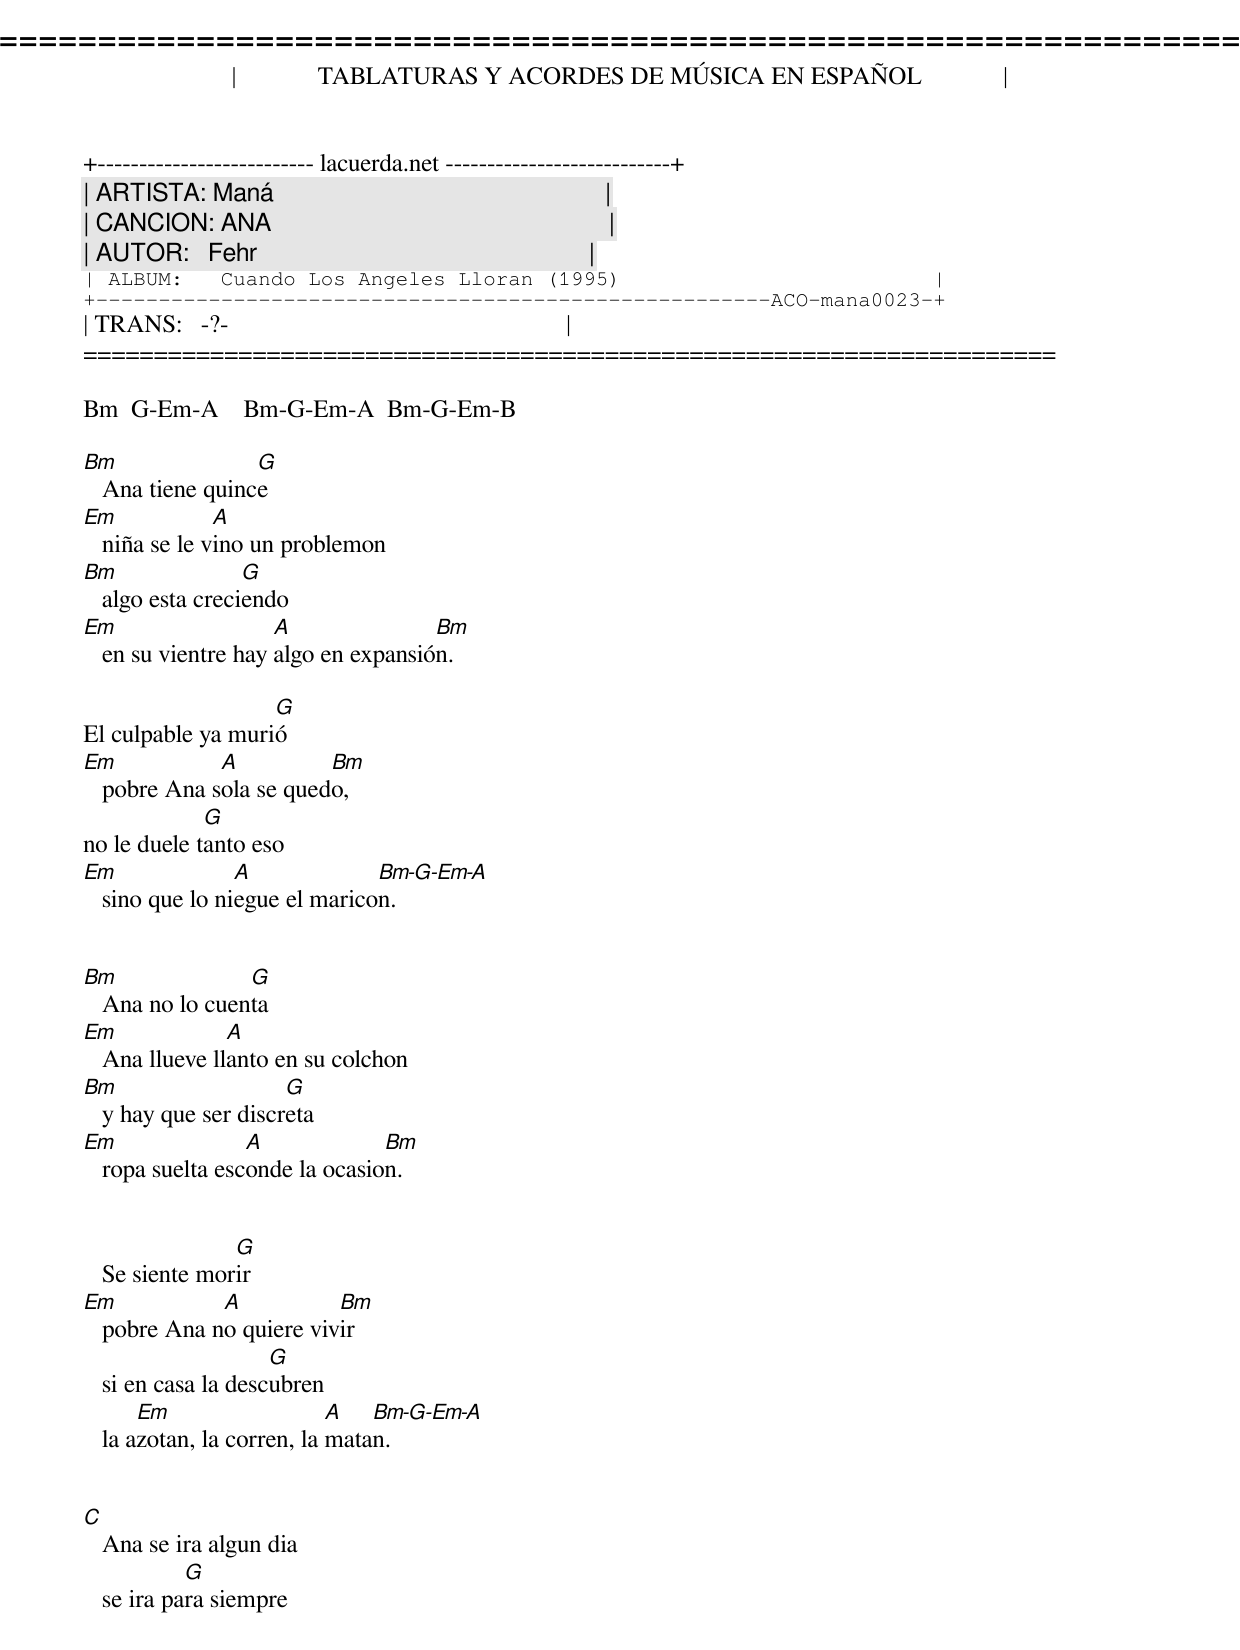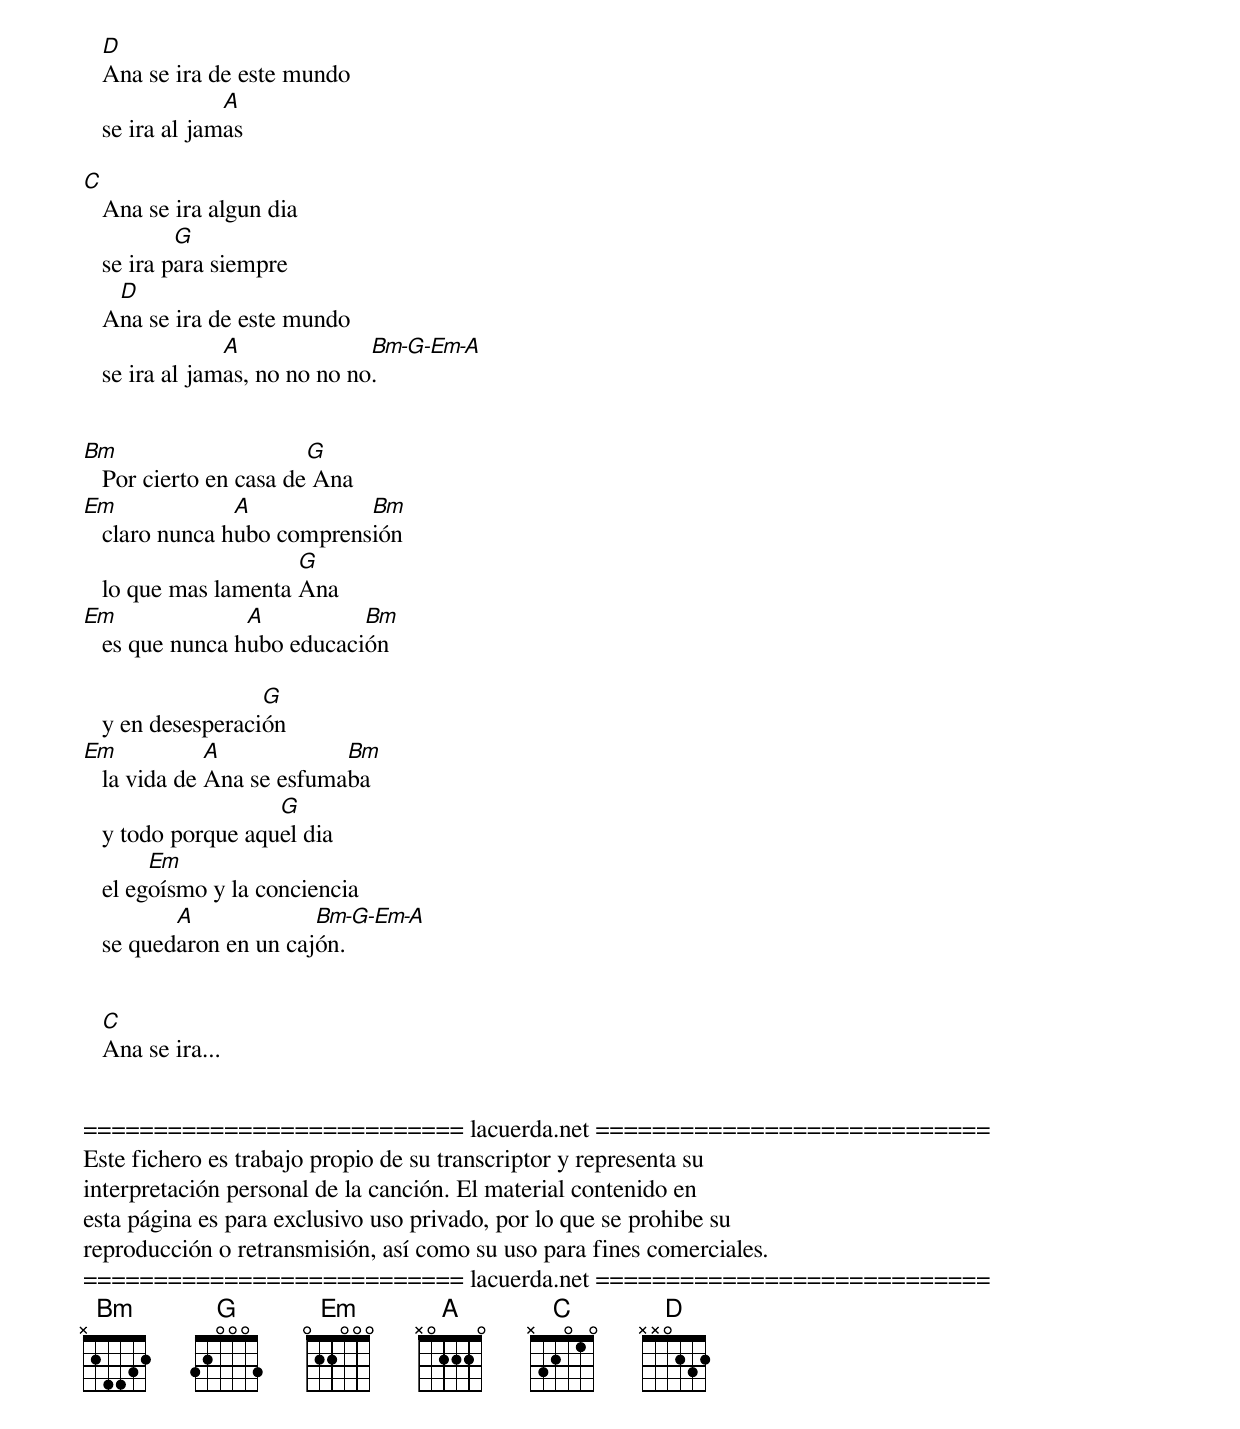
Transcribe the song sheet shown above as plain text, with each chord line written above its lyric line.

=====================================================================
|             TABLATURAS Y ACORDES DE MÚSICA EN ESPAÑOL             |
+-------------------------- lacuerda.net ---------------------------+
| ARTISTA: Maná                                                     |
| CANCION: ANA                                                      |
| AUTOR:   Fehr                                                     |
| ALBUM:   Cuando Los Angeles Lloran (1995)                         |
+------------------------------------------------------ACO-mana0023-+
| TRANS:   -?-                                                      |
=====================================================================

Bm  G-Em-A    Bm-G-Em-A  Bm-G-Em-B

Bm                G
   Ana tiene quince
Em             A
   niña se le vino un problemon
Bm                G
   algo esta creciendo
Em                   A               Bm
   en su vientre hay algo en expansión.

                   G
El culpable ya murió
Em            A          Bm
   pobre Ana sola se quedo,
             G
no le duele tanto eso
Em               A             Bm-G-Em-A
   sino que lo niegue el maricon.


Bm               G
   Ana no lo cuenta
Em              A
   Ana llueve llanto en su colchon
Bm                    G
   y hay que ser discreta
Em                A             Bm
   ropa suelta esconde la ocasion.


                G
   Se siente morir
Em            A           Bm
   pobre Ana no quiere vivir
                     G
   si en casa la descubren
       Em                   A   Bm-G-Em-A
   la azotan, la corren, la matan.


C
   Ana se ira algun dia
            G
   se ira para siempre
   D
   Ana se ira de este mundo
                A
   se ira al jamas

C
   Ana se ira algun dia
           G
   se ira para siempre
    D
   Ana se ira de este mundo
                A              Bm-G-Em-A
   se ira al jamas, no no no no.


Bm                      G
   Por cierto en casa de Ana
Em              A           Bm
   claro nunca hubo comprensión
                      G
   lo que mas lamenta Ana
Em               A          Bm
   es que nunca hubo educación

                   G
   y en desesperación
Em            A            Bm
   la vida de Ana se esfumaba
                    G
   y todo porque aquel dia
        Em
   el egoísmo y la conciencia
          A             Bm-G-Em-A
   se quedaron en un cajón.


   C
   Ana se ira...


=========================== lacuerda.net ============================
Este fichero es trabajo propio de su transcriptor y representa su
interpretación personal de la canción. El material contenido en
esta página es para exclusivo uso privado, por lo que se prohibe su
reproducción o retransmisión, así como su uso para fines comerciales.
=========================== lacuerda.net ============================
